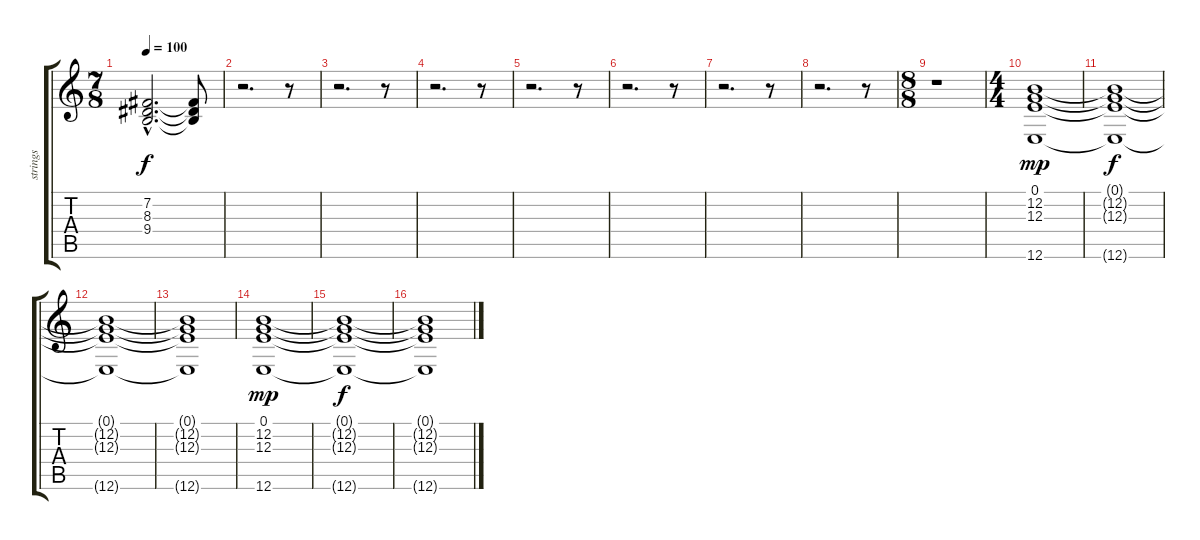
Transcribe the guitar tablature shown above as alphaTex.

\track ("strings" "strings") {instrument stringensemble2}
\staff {score tabs}
\tuning (E4 B3 G3 D3 A2 E2) {hide}
\ts (7 8)
\tempo 100
\clef g2
\ks c
(7.2{hac} 8.3{hac} 9.4{hac}).2{d dy f} (7.2{t} 8.3{t} 9.4{t}).8 |
r.2{d} r.8 |
r.2{d} r.8 |
r.2{d} r.8 |
r.2{d} r.8 |
r.2{d} r.8 |
r.2{d} r.8 |
r.2{d} r.8 |
\ts (8 8)
r.1 |
\ts (4 4)
(0.1 12.2 12.3 12.6).1{dy mp} |
(0.1{t} 12.2{t} 12.3{t} 12.6{t}).1{dy f} |
(0.1{t} 12.2{t} 12.3{t} 12.6{t}).1 |
(0.1{t} 12.2{t} 12.3{t} 12.6{t}).1 |
(0.1 12.2 12.3 12.6).1{dy mp} |
(0.1{t} 12.2{t} 12.3{t} 12.6{t}).1{dy f} |
(0.1{t} 12.2{t} 12.3{t} 12.6{t}).1
